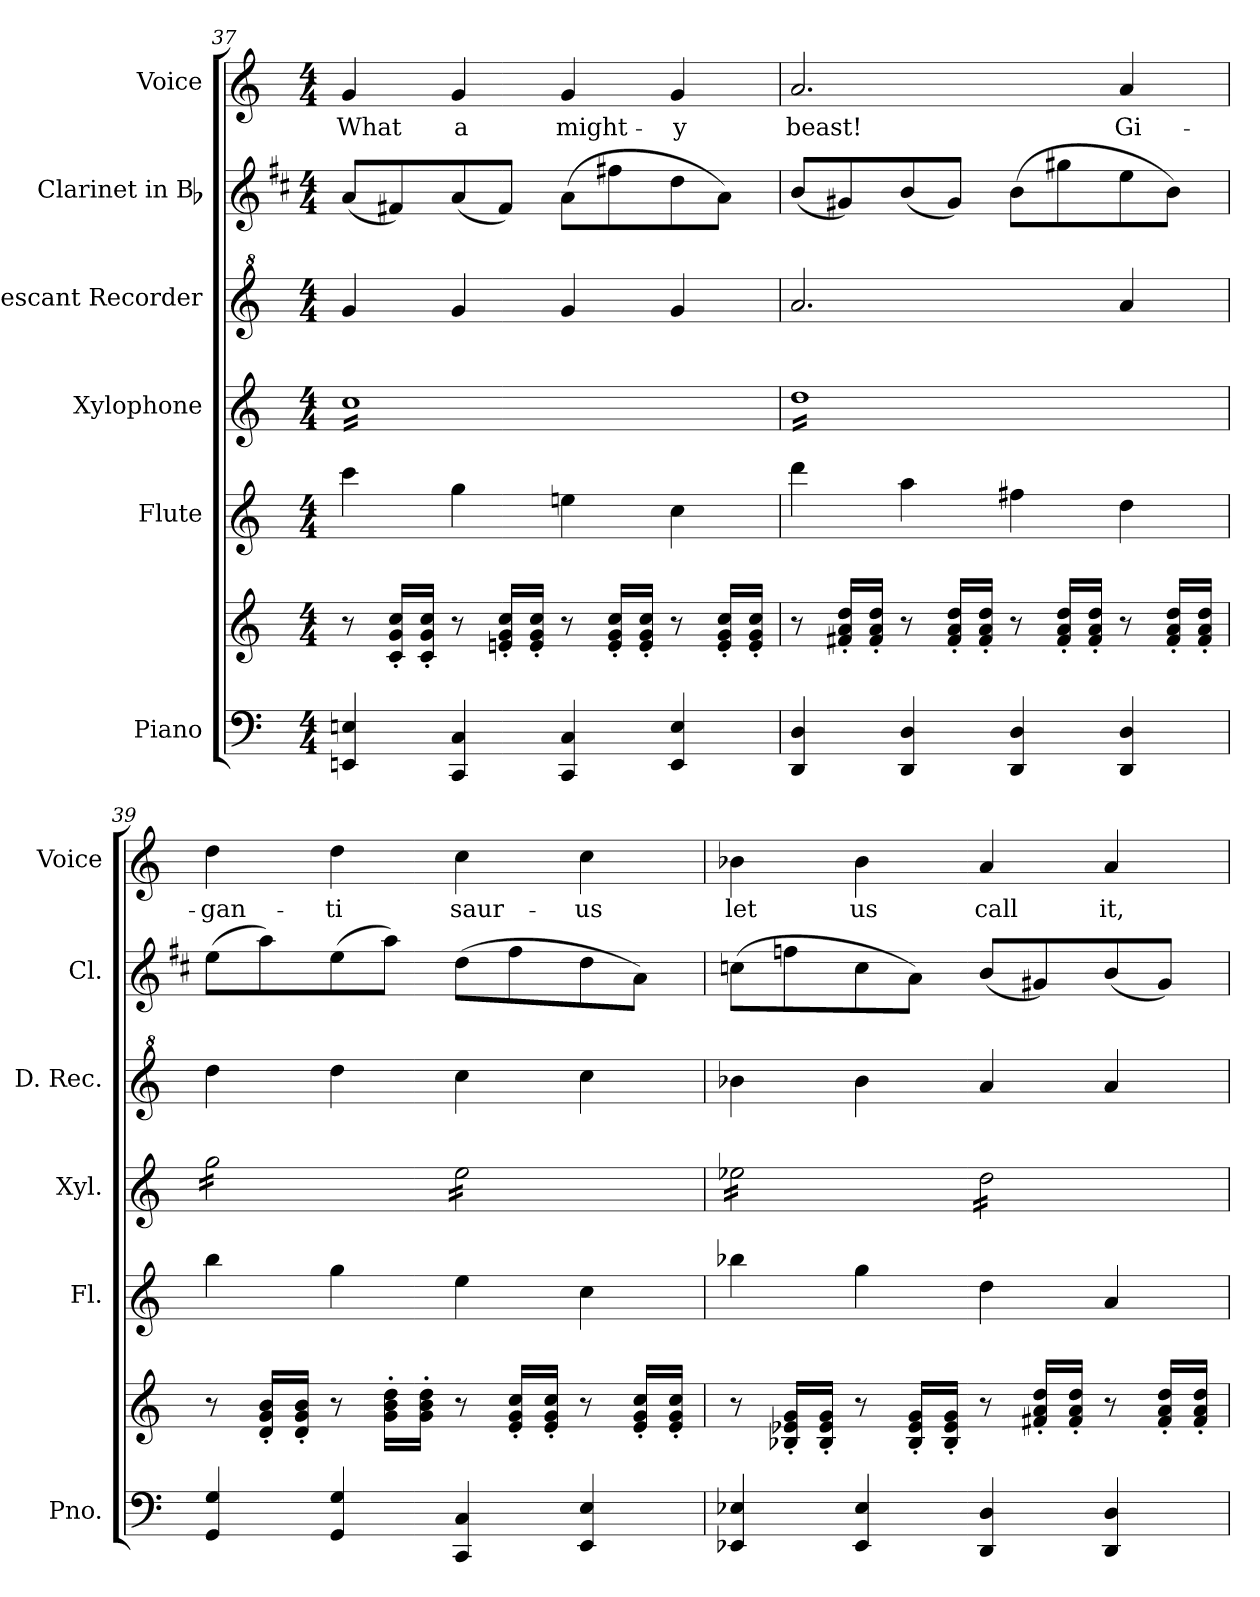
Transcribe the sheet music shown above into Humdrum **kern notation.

**kern	**kern	**kern	**kern	**kern	**kern	**kern	**text
*part6	*part6	*part5	*part4	*part3	*part2	*part1	*part1
*staff7	*staff6	*staff5	*staff4	*staff3	*staff2	*staff1	*staff1
*I"Piano	*	*I"Flute	*I"Xylophone	*I"Descant Recorder	*I"Clarinet in Bb	*I"Voice	*
*I'Pno.	*	*I'Fl.	*I'Xyl.	*I'D. Rec.	*I'Cl.	*I'Voice	*
*clefF4	*clefG2	*clefG2	*clefG2	*clefG^2	*clefG2	*clefG2	*
*	*	*	*ITrd-7c-12	*ITrd-7c-12	*ITrd1c2	*	*
*k[]	*k[]	*k[]	*k[]	*k[]	*k[]	*k[]	*
*C:	*C:	*C:	*C:	*C:	*C:	*C:	*
*M4/4	*M4/4	*M4/4	*M4/4	*M4/4	*M4/4	*M4/4	*
=37	=37	=37	=37	=37	=37	=37	=37
!	!	!	!	!	!	!	!LO:LY:b:color=#000000
*	*	*	*tremolo	*	*	*	*
4EEni/ 4Eni	8r	4ccci\	16ccciLL	4gggi/	(8gi/L	4gi/	What
.	.	.	16ccci	.	.	.	.
.	16ci/' 16gi' 16cci'LL	.	16ccci	.	8eni/)	.	.
.	16ci/' 16gi' 16cci'JJ	.	16ccci	.	.	.	.
!	!	!	!	!	!	!	!LO:LY:b:color=#000000
4CCi/ 4Ci	8r	4ggi\	16ccci	4gggi/	(8gi/	4gi/	a
.	.	.	16ccci	.	.	.	.
.	16eni/' 16gi' 16cci'LL	.	16ccci	.	8ei/J)	.	.
.	16ei/' 16gi' 16cci'JJ	.	16ccci	.	.	.	.
!	!	!	!	!	!	!	!LO:LY:b:color=#000000
4CCi/ 4Ci	8r	4eeni\	16ccci	4gggi/	(8gi\L	4gi/	might-
.	.	.	16ccci	.	.	.	.
.	16ei/' 16gi' 16cci'LL	.	16ccci	.	8eeni\	.	.
.	16ei/' 16gi' 16cci'JJ	.	16ccci	.	.	.	.
!	!	!	!	!	!	!	!LO:LY:b:color=#000000
4EEi/ 4Ei	8r	4cci\	16ccci	4gggi/	8cci\	4gi/	-y
.	.	.	16ccci	.	.	.	.
.	16ei/' 16gi' 16cci'LL	.	16ccci	.	8gi\J)	.	.
.	16ei/' 16gi' 16cci'JJ	.	16ccciJJ	.	.	.	.
!!LO:LB:g=z
=38	=38	=38	=38	=38	=38	=38	=38
!	!	!	!	!	!	!	!LO:LY:b:color=#000000
4DDi/ 4Di	8r	4dddi\	16dddiLL	2.aaai/	(8ai/L	2.ai/	beast!
.	.	.	16dddi	.	.	.	.
.	16f#Xi/' 16ai' 16ddi'LL	.	16dddi	.	8f#Xi/)	.	.
.	16f#i/' 16ai' 16ddi'JJ	.	16dddi	.	.	.	.
4DDi/ 4Di	8r	4aai\	16dddi	.	(8ai/	.	.
.	.	.	16dddi	.	.	.	.
.	16f#i/' 16ai' 16ddi'LL	.	16dddi	.	8f#i/J)	.	.
.	16f#i/' 16ai' 16ddi'JJ	.	16dddi	.	.	.	.
4DDi/ 4Di	8r	4ff#Xi\	16dddi	.	(8ai\L	.	.
.	.	.	16dddi	.	.	.	.
.	16f#i/' 16ai' 16ddi'LL	.	16dddi	.	8ff#Xi\	.	.
.	16f#i/' 16ai' 16ddi'JJ	.	16dddi	.	.	.	.
!	!	!	!	!	!	!	!LO:LY:b:color=#000000
4DDi/ 4Di	8r	4ddi\	16dddi	4aaai/	8ddi\	4ai/	Gi-
.	.	.	16dddi	.	.	.	.
.	16f#i/' 16ai' 16ddi'LL	.	16dddi	.	8ai\J)	.	.
.	16f#i/' 16ai' 16ddi'JJ	.	16dddiJJ	.	.	.	.
=39	=39	=39	=39	=39	=39	=39	=39
!	!	!	!	!	!	!	!LO:LY:b:color=#000000
4GGi/ 4Gi	8r	4bbi\	16gggi\LL	4ddddi\	(8ddi\L	4ddi\	-gan-
.	.	.	16gggi\	.	.	.	.
.	16di/' 16gi' 16bi'LL	.	16gggi\	.	8ggi\)	.	.
.	16di/' 16gi' 16bi'JJ	.	16gggi\	.	.	.	.
!	!	!	!	!	!	!	!LO:LY:b:color=#000000
4GGi/ 4Gi	8r	4ggi\	16gggi\	4ddddi\	(8ddi\	4ddi\	-ti
.	.	.	16gggi\	.	.	.	.
.	16gi\' 16bi' 16ddi'LL	.	16gggi\	.	8ggi\J)	.	.
.	16gi\' 16bi' 16ddi'JJ	.	16gggi\JJ	.	.	.	.
!	!	!	!	!	!	!	!LO:LY:b:color=#000000
4CCi/ 4Ci	8r	4eei\	16eeei\LL	4cccci\	(8cci\L	4cci\	saur-
.	.	.	16eeei\	.	.	.	.
.	16ei/' 16gi' 16cci'LL	.	16eeei\	.	8eei\	.	.
.	16ei/' 16gi' 16cci'JJ	.	16eeei\	.	.	.	.
!	!	!	!	!	!	!	!LO:LY:b:color=#000000
4EEi/ 4Ei	8r	4cci\	16eeei\	4cccci\	8cci\	4cci\	-us
.	.	.	16eeei\	.	.	.	.
.	16ei/' 16gi' 16cci'LL	.	16eeei\	.	8gi\J)	.	.
.	16ei/' 16gi' 16cci'JJ	.	16eeei\JJ	.	.	.	.
=40	=40	=40	=40	=40	=40	=40	=40
!	!	!	!	!	!	!	!LO:LY:b:color=#000000
4EE-Xi/ 4E-Xi	8r	4bb-Xi\	16eee-Xi\LL	4bbb-Xi\	(8b-Xi\L	4b-Xi\	let
.	.	.	16eee-Xi\	.	.	.	.
.	16B-Xi/' 16e-Xi' 16gi'LL	.	16eee-Xi\	.	8ee-Xi\	.	.
.	16B-i/' 16e-i' 16gi'JJ	.	16eee-Xi\	.	.	.	.
!	!	!	!	!	!	!	!LO:LY:b:color=#000000
4EE-i/ 4E-i	8r	4ggi\	16eee-Xi\	4bbb-i\	8b-i\	4b-i\	us
.	.	.	16eee-Xi\	.	.	.	.
.	16B-i/' 16e-i' 16gi'LL	.	16eee-Xi\	.	8gi\J)	.	.
.	16B-i/' 16e-i' 16gi'JJ	.	16eee-Xi\JJ	.	.	.	.
!	!	!	!	!	!	!	!LO:LY:b:color=#000000
4DDi/ 4Di	8r	4ddi\	16dddi\LL	4aaai/	(8ai/L	4ai/	call
.	.	.	16dddi\	.	.	.	.
.	16f#Xi/' 16ai' 16ddi'LL	.	16dddi\	.	8f#Xi/)	.	.
.	16f#i/' 16ai' 16ddi'JJ	.	16dddi\	.	.	.	.
!	!	!	!	!	!	!	!LO:LY:b:color=#000000
4DDi/ 4Di	8r	4ai/	16dddi\	4aaai/	(8ai/	4ai/	it,
.	.	.	16dddi\	.	.	.	.
.	16f#i/' 16ai' 16ddi'LL	.	16dddi\	.	8f#i/J)	.	.
.	16f#i/' 16ai' 16ddi'JJ	.	16dddi\JJ	.	.	.	.
*	*	*	*Xtremolo	*	*	*	*
=	=	=	=	=	=	=	=
*-	*-	*-	*-	*-	*-	*-	*-
